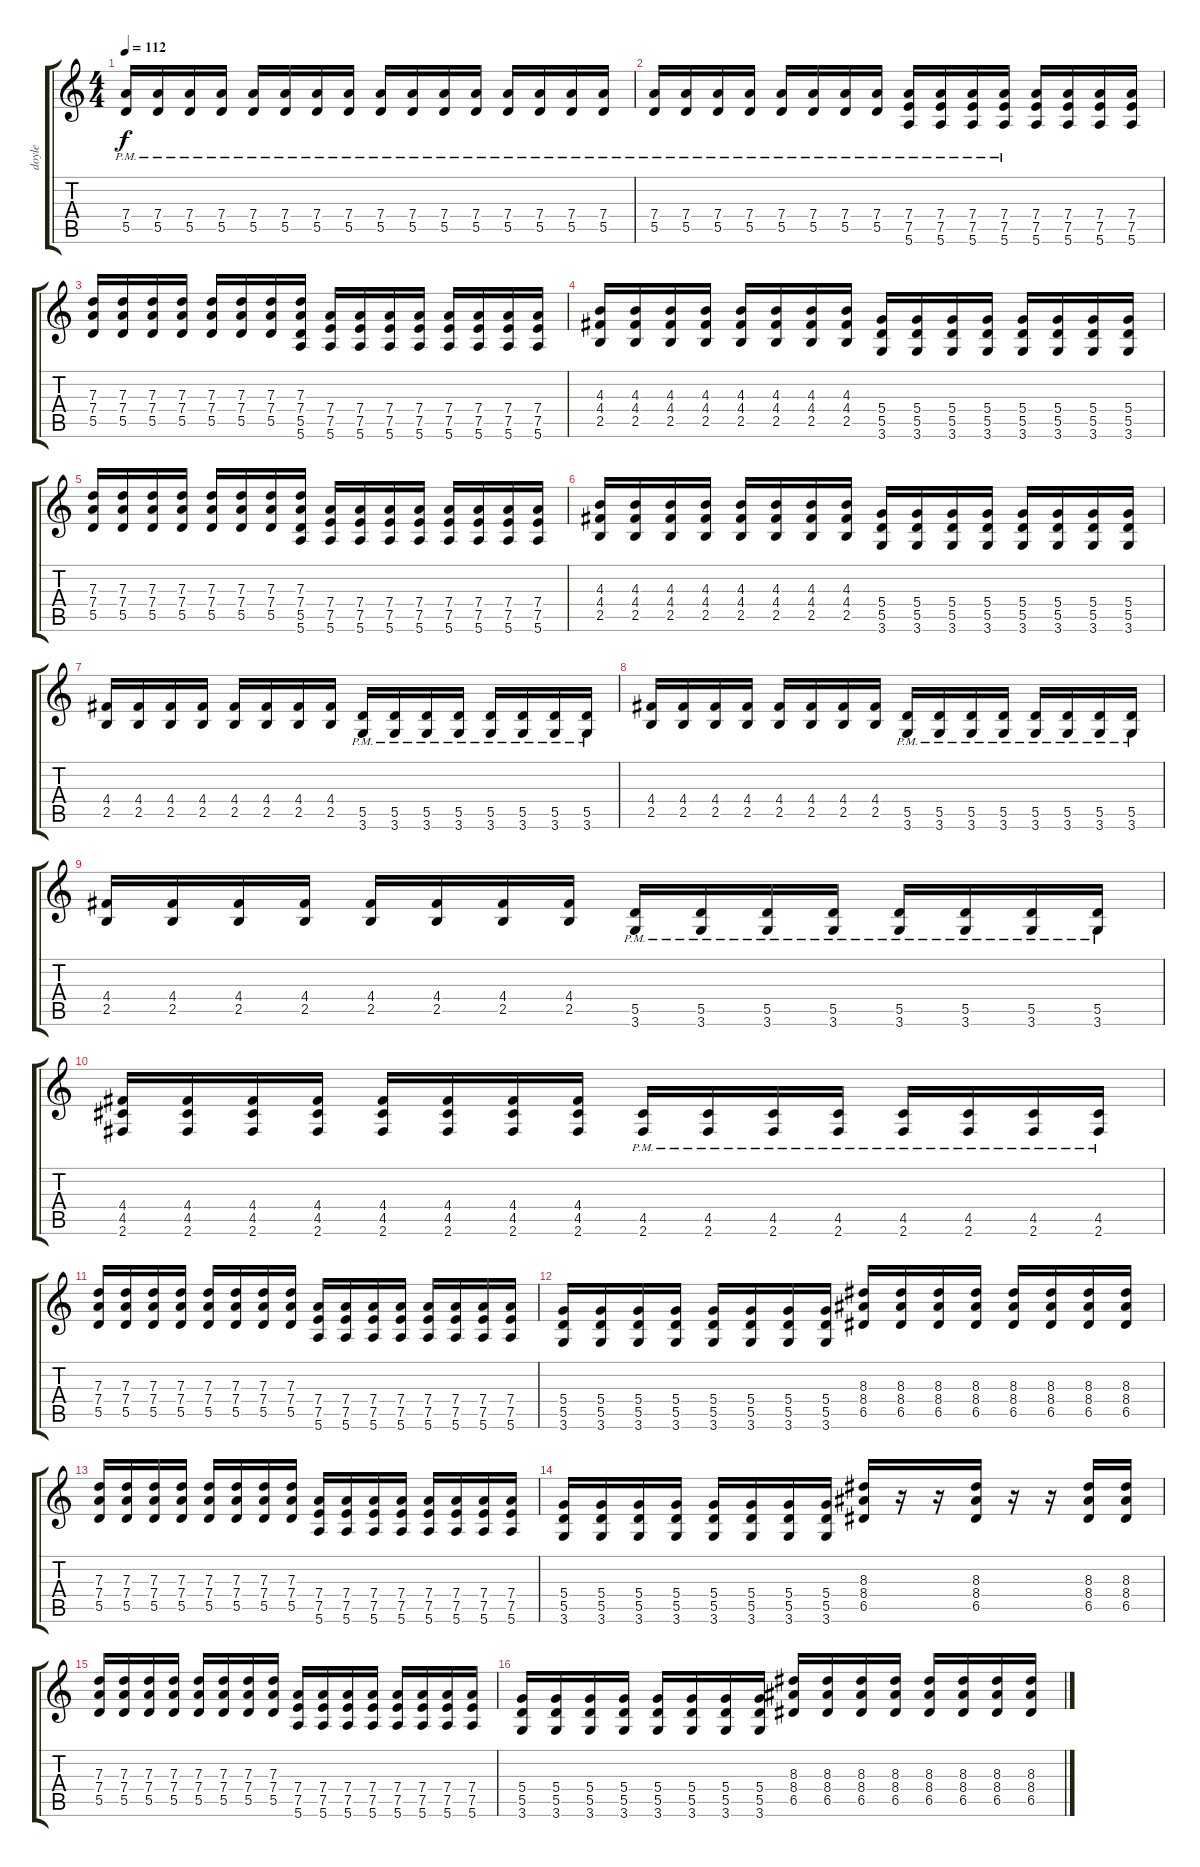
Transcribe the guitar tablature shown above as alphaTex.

\track ("doyle" "doyle") {instrument overdrivenguitar}
\staff {score tabs}
\tuning (E4 B3 G3 D3 A2 E2) {hide}
\ts (4 4)
\tempo 112
\clef g2
\ks c
(7.4{pm} 5.5{pm}).16{dy f instrument overdrivenguitar} (7.4{pm} 5.5{pm}).16 (7.4{pm} 5.5{pm}).16 (7.4{pm} 5.5{pm}).16 (7.4{pm} 5.5{pm}).16 (7.4{pm} 5.5{pm}).16 (7.4{pm} 5.5{pm}).16 (7.4{pm} 5.5{pm}).16 (7.4{pm} 5.5{pm}).16 (7.4{pm} 5.5{pm}).16 (7.4{pm} 5.5{pm}).16 (7.4{pm} 5.5{pm}).16 (7.4{pm} 5.5{pm}).16 (7.4{pm} 5.5{pm}).16 (7.4{pm} 5.5{pm}).16 (7.4{pm} 5.5{pm}).16 |
(7.4{pm} 5.5{pm}).16 (7.4{pm} 5.5{pm}).16 (7.4{pm} 5.5{pm}).16 (7.4{pm} 5.5{pm}).16 (7.4{pm} 5.5{pm}).16 (7.4{pm} 5.5{pm}).16 (7.4{pm} 5.5{pm}).16 (7.4{pm} 5.5{pm}).16 (7.4{pm} 7.5{pm} 5.6{pm}).16 (7.4{pm} 7.5{pm} 5.6{pm}).16 (7.4{pm} 7.5{pm} 5.6{pm}).16 (7.4{pm} 7.5{pm} 5.6{pm}).16 (7.4 7.5 5.6).16 (7.4 7.5 5.6).16 (7.4 7.5 5.6).16 (7.4 7.5 5.6).16 |
(7.3 7.4 5.5).16 (7.3 7.4 5.5).16 (7.3 7.4 5.5).16 (7.3 7.4 5.5).16 (7.3 7.4 5.5).16 (7.3 7.4 5.5).16 (7.3 7.4 5.5).16 (7.3 7.4 5.5 5.6).16 (7.4 7.5 5.6).16 (7.4 7.5 5.6).16 (7.4 7.5 5.6).16 (7.4 7.5 5.6).16 (7.4 7.5 5.6).16 (7.4 7.5 5.6).16 (7.4 7.5 5.6).16 (7.4 7.5 5.6).16 |
(4.3 4.4 2.5).16 (4.3 4.4 2.5).16 (4.3 4.4 2.5).16 (4.3 4.4 2.5).16 (4.3 4.4 2.5).16 (4.3 4.4 2.5).16 (4.3 4.4 2.5).16 (4.3 4.4 2.5).16 (5.4 5.5 3.6).16 (5.4 5.5 3.6).16 (5.4 5.5 3.6).16 (5.4 5.5 3.6).16 (5.4 5.5 3.6).16 (5.4 5.5 3.6).16 (5.4 5.5 3.6).16 (5.4 5.5 3.6).16 |
(7.3 7.4 5.5).16 (7.3 7.4 5.5).16 (7.3 7.4 5.5).16 (7.3 7.4 5.5).16 (7.3 7.4 5.5).16 (7.3 7.4 5.5).16 (7.3 7.4 5.5).16 (7.3 7.4 5.5 5.6).16 (7.4 7.5 5.6).16 (7.4 7.5 5.6).16 (7.4 7.5 5.6).16 (7.4 7.5 5.6).16 (7.4 7.5 5.6).16 (7.4 7.5 5.6).16 (7.4 7.5 5.6).16 (7.4 7.5 5.6).16 |
(4.3 4.4 2.5).16 (4.3 4.4 2.5).16 (4.3 4.4 2.5).16 (4.3 4.4 2.5).16 (4.3 4.4 2.5).16 (4.3 4.4 2.5).16 (4.3 4.4 2.5).16 (4.3 4.4 2.5).16 (5.4 5.5 3.6).16 (5.4 5.5 3.6).16 (5.4 5.5 3.6).16 (5.4 5.5 3.6).16 (5.4 5.5 3.6).16 (5.4 5.5 3.6).16 (5.4 5.5 3.6).16 (5.4 5.5 3.6).16 |
(4.4 2.5).16 (4.4 2.5).16 (4.4 2.5).16 (4.4 2.5).16 (4.4 2.5).16 (4.4 2.5).16 (4.4 2.5).16 (4.4 2.5).16 (5.5{pm} 3.6{pm}).16 (5.5{pm} 3.6{pm}).16 (5.5{pm} 3.6{pm}).16 (5.5{pm} 3.6{pm}).16 (5.5{pm} 3.6{pm}).16 (5.5{pm} 3.6{pm}).16 (5.5{pm} 3.6{pm}).16 (5.5{pm} 3.6{pm}).16 |
(4.4 2.5).16 (4.4 2.5).16 (4.4 2.5).16 (4.4 2.5).16 (4.4 2.5).16 (4.4 2.5).16 (4.4 2.5).16 (4.4 2.5).16 (5.5{pm} 3.6{pm}).16 (5.5{pm} 3.6{pm}).16 (5.5{pm} 3.6{pm}).16 (5.5{pm} 3.6{pm}).16 (5.5{pm} 3.6{pm}).16 (5.5{pm} 3.6{pm}).16 (5.5{pm} 3.6{pm}).16 (5.5{pm} 3.6{pm}).16 |
(4.4 2.5).16 (4.4 2.5).16 (4.4 2.5).16 (4.4 2.5).16 (4.4 2.5).16 (4.4 2.5).16 (4.4 2.5).16 (4.4 2.5).16 (5.5{pm} 3.6{pm}).16 (5.5{pm} 3.6{pm}).16 (5.5{pm} 3.6{pm}).16 (5.5{pm} 3.6{pm}).16 (5.5{pm} 3.6{pm}).16 (5.5{pm} 3.6{pm}).16 (5.5{pm} 3.6{pm}).16 (5.5{pm} 3.6{pm}).16 |
(4.4 4.5 2.6).16 (4.4 4.5 2.6).16 (4.4 4.5 2.6).16 (4.4 4.5 2.6).16 (4.4 4.5 2.6).16 (4.4 4.5 2.6).16 (4.4 4.5 2.6).16 (4.4 4.5 2.6).16 (4.5{pm} 2.6{pm}).16 (4.5{pm} 2.6{pm}).16 (4.5{pm} 2.6{pm}).16 (4.5{pm} 2.6{pm}).16 (4.5{pm} 2.6{pm}).16 (4.5{pm} 2.6{pm}).16 (4.5{pm} 2.6{pm}).16 (4.5{pm} 2.6{pm}).16 |
(7.3 7.4 5.5).16 (7.3 7.4 5.5).16 (7.3 7.4 5.5).16 (7.3 7.4 5.5).16 (7.3 7.4 5.5).16 (7.3 7.4 5.5).16 (7.3 7.4 5.5).16 (7.3 7.4 5.5).16 (7.4 7.5 5.6).16 (7.4 7.5 5.6).16 (7.4 7.5 5.6).16 (7.4 7.5 5.6).16 (7.4 7.5 5.6).16 (7.4 7.5 5.6).16 (7.4 7.5 5.6).16 (7.4 7.5 5.6).16 |
(5.4 5.5 3.6).16 (5.4 5.5 3.6).16 (5.4 5.5 3.6).16 (5.4 5.5 3.6).16 (5.4 5.5 3.6).16 (5.4 5.5 3.6).16 (5.4 5.5 3.6).16 (5.4 5.5 3.6).16 (8.3 8.4 6.5).16 (8.3 8.4 6.5).16 (8.3 8.4 6.5).16 (8.3 8.4 6.5).16 (8.3 8.4 6.5).16 (8.3 8.4 6.5).16 (8.3 8.4 6.5).16 (8.3 8.4 6.5).16 |
(7.3 7.4 5.5).16 (7.3 7.4 5.5).16 (7.3 7.4 5.5).16 (7.3 7.4 5.5).16 (7.3 7.4 5.5).16 (7.3 7.4 5.5).16 (7.3 7.4 5.5).16 (7.3 7.4 5.5).16 (7.4 7.5 5.6).16 (7.4 7.5 5.6).16 (7.4 7.5 5.6).16 (7.4 7.5 5.6).16 (7.4 7.5 5.6).16 (7.4 7.5 5.6).16 (7.4 7.5 5.6).16 (7.4 7.5 5.6).16 |
(5.4 5.5 3.6).16 (5.4 5.5 3.6).16 (5.4 5.5 3.6).16 (5.4 5.5 3.6).16 (5.4 5.5 3.6).16 (5.4 5.5 3.6).16 (5.4 5.5 3.6).16 (5.4 5.5 3.6).16 (8.3 8.4 6.5).16 r.16 r.16 (8.3 8.4 6.5).16 r.16 r.16 (8.3 8.4 6.5).16 (8.3 8.4 6.5).16 |
(7.3 7.4 5.5).16 (7.3 7.4 5.5).16 (7.3 7.4 5.5).16 (7.3 7.4 5.5).16 (7.3 7.4 5.5).16 (7.3 7.4 5.5).16 (7.3 7.4 5.5).16 (7.3 7.4 5.5).16 (7.4 7.5 5.6).16 (7.4 7.5 5.6).16 (7.4 7.5 5.6).16 (7.4 7.5 5.6).16 (7.4 7.5 5.6).16 (7.4 7.5 5.6).16 (7.4 7.5 5.6).16 (7.4 7.5 5.6).16 |
(5.4 5.5 3.6).16 (5.4 5.5 3.6).16 (5.4 5.5 3.6).16 (5.4 5.5 3.6).16 (5.4 5.5 3.6).16 (5.4 5.5 3.6).16 (5.4 5.5 3.6).16 (5.4 5.5 3.6).16 (8.3 8.4 6.5).16 (8.3 8.4 6.5).16 (8.3 8.4 6.5).16 (8.3 8.4 6.5).16 (8.3 8.4 6.5).16 (8.3 8.4 6.5).16 (8.3 8.4 6.5).16 (8.3 8.4 6.5).16
